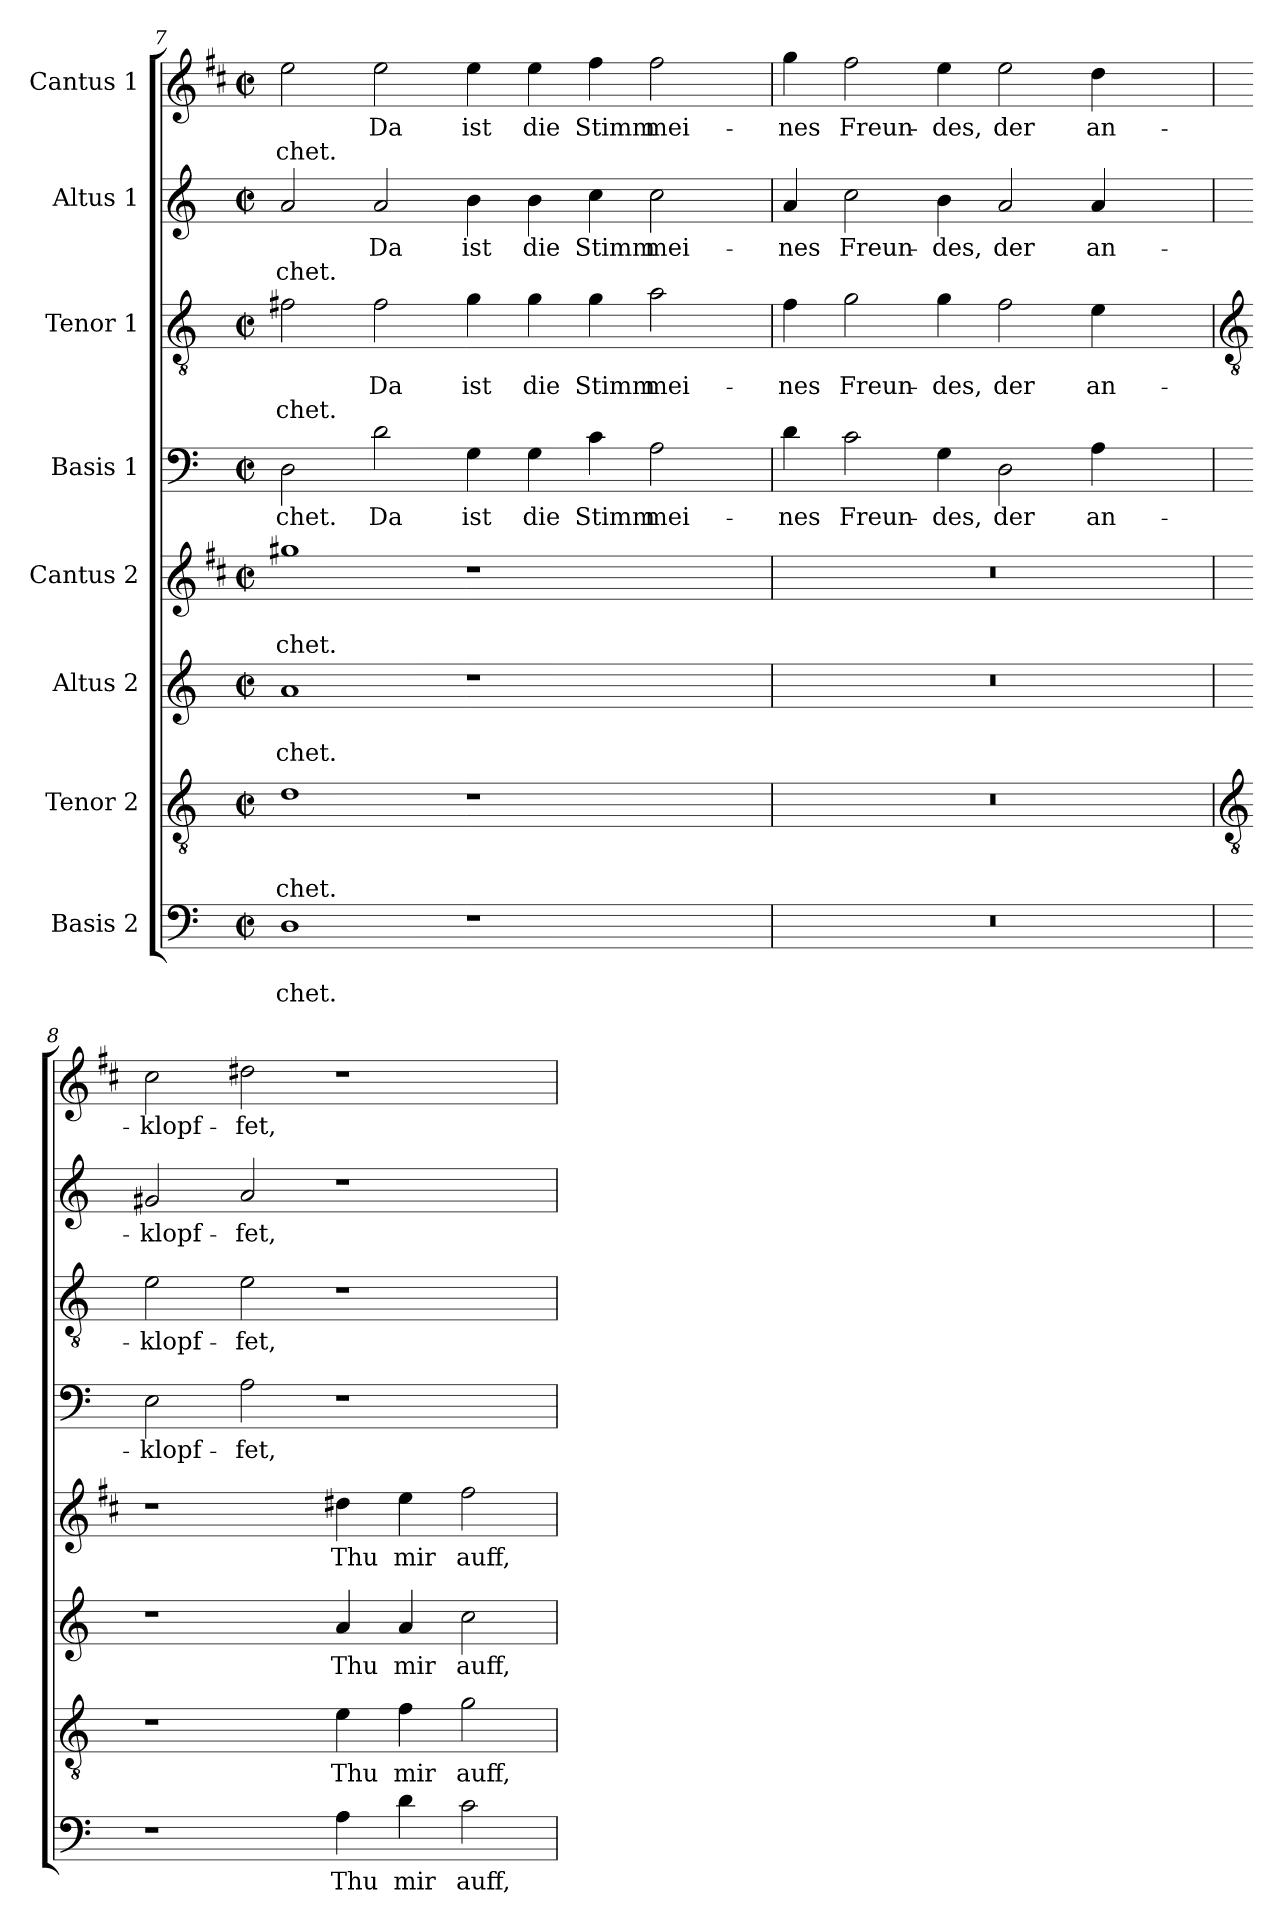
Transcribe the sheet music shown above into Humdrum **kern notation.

**kern	**text	**text	**kern	**text	**text	**kern	**text	**text	**kern	**text	**text	**kern	**text	**kern	**text	**text	**kern	**text	**text	**kern	**text	**text
*part8	*part8	*part8	*part7	*part7	*part7	*part6	*part6	*part6	*part5	*part5	*part5	*part4	*part4	*part3	*part3	*part3	*part2	*part2	*part2	*part1	*part1	*part1
*staff8	*staff8	*staff8	*staff7	*staff7	*staff7	*staff6	*staff6	*staff6	*staff5	*staff5	*staff5	*staff4	*staff4	*staff3	*staff3	*staff3	*staff2	*staff2	*staff2	*staff1	*staff1	*staff1
*I"Basis 2	*	*	*I"Tenor 2	*	*	*I"Altus 2	*	*	*I"Cantus 2	*	*	*I"Basis 1	*	*I"Tenor 1	*	*	*I"Altus 1	*	*	*I"Cantus 1	*	*
*clefF4	*	*	*clefGv2	*	*	*clefG2	*	*	*clefG2	*	*	*clefF4	*	*clefGv2	*	*	*clefG2	*	*	*clefG2	*	*
*	*	*	*	*	*	*	*	*	*ITrd1c2	*	*	*	*	*	*	*	*	*	*	*ITrd1c2	*	*
*k[]	*	*	*k[]	*	*	*k[]	*	*	*k[]	*	*	*k[]	*	*k[]	*	*	*k[]	*	*	*k[]	*	*
*C:	*	*	*C:	*	*	*C:	*	*	*C:	*	*	*C:	*	*C:	*	*	*C:	*	*	*C:	*	*
*M4/2	*	*	*M4/2	*	*	*M4/2	*	*	*M4/2	*	*	*M4/2	*	*M4/2	*	*	*M4/2	*	*	*M4/2	*	*
*met(c|)	*	*	*met(c|)	*	*	*met(c|)	*	*	*met(c|)	*	*	*met(c|)	*	*met(c|)	*	*	*met(c|)	*	*	*met(c|)	*	*
=7	=7	=7	=7	=7	=7	=7	=7	=7	=7	=7	=7	=7	=7	=7	=7	=7	=7	=7	=7	=7	=7	=7
!	!	!LO:LY:b	!	!	!LO:LY:b	!	!	!LO:LY:b	!	!	!LO:LY:b	!	!LO:LY:b	!	!	!LO:LY:b	!	!	!LO:LY:b	!	!	!LO:LY:b
*	*	*	*	*	*	*	*	*	*	*	*	*	*	*	*	*	*	*	*	*^	*	*
1D	.	-chet.	1d	.	-chet.	1a	.	-chet.	1ff#X	.	-chet.	2D	-chet.	2f#X	.	-chet.	2a	.	-chet.	2dd	1ryy	.	-chet.
!	!	!	!	!	!	!	!	!	!	!	!	!	!LO:LY:b	!	!LO:LY:b	!	!	!LO:LY:b	!	!	!	!LO:LY:b	!
.	.	.	.	.	.	.	.	.	.	.	.	2d	Da	2f#	Da	.	2a	Da	.	2dd	.	Da	.
!	!	!	!	!	!	!	!	!	!	!	!	!	!LO:LY:b	!	!LO:LY:b	!	!	!LO:LY:b	!	!	!	!LO:LY:b	!
1r	.	.	1r	.	.	1r	.	.	1r	.	.	4G	ist	4g	ist	.	4b	ist	.	4dd	2ryy	ist	.
!	!	!	!	!	!	!	!	!	!	!	!	!	!LO:LY:b	!	!LO:LY:b	!	!	!LO:LY:b	!	!	!	!LO:LY:b	!
.	.	.	.	.	.	.	.	.	.	.	.	4G	die	4g	die	.	4b	die	.	4dd	.	die	.
!	!	!	!	!	!	!	!	!	!	!	!	!	!LO:LY:b	!	!LO:LY:b	!	!	!LO:LY:b	!	!	!	!LO:LY:b	!
.	.	.	.	.	.	.	.	.	.	.	.	4c	Stimm	4g	Stimm	.	4cc	Stimm	.	4ee	4ryy	Stimm	.
!	!	!	!	!	!	!	!	!	!	!	!	!	!LO:LY:b	!	!LO:LY:b	!	!	!LO:LY:b	!	!	!	!LO:LY:b	!
.	.	.	.	.	.	.	.	.	.	.	.	2A	mei-	2a	mei-	.	2cc	mei-	.	2ee	4ryy	mei-	.
4ryy	.	.	4ryy	.	.	4ryy	.	.	4ryy	.	.	.	.	.	.	.	.	.	.	.	4ryy	.	.
=7	=7	=7	=7	=7	=7	=7	=7	=7	=7	=7	=7	=7	=7	=7	=7	=7	=7	=7	=7	=7	=7	=7	=7
!	!	!	!	!	!	!	!	!	!	!	!	!	!LO:LY:b	!	!LO:LY:b	!	!	!LO:LY:b	!	!	!	!LO:LY:b	!
0r	.	.	0r	.	.	0r	.	.	0r	.	.	4d	-nes	4f	-nes	.	4a	-nes	.	4ff	4ryy	-nes	.
!	!	!	!	!	!	!	!	!	!	!	!	!	!LO:LY:b	!	!LO:LY:b	!	!	!LO:LY:b	!	!	!	!LO:LY:b	!
.	.	.	.	.	.	.	.	.	.	.	.	2c	Freun-	2g	Freun-	.	2cc	Freun-	.	2ee	1..ryy	Freun-	.
!	!	!	!	!	!	!	!	!	!	!	!	!	!LO:LY:b	!	!LO:LY:b	!	!	!LO:LY:b	!	!	!	!LO:LY:b	!
.	.	.	.	.	.	.	.	.	.	.	.	4G	-des,	4g	-des,	.	4b	-des,	.	4dd	.	-des,	.
!	!	!	!	!	!	!	!	!	!	!	!	!	!LO:LY:b	!	!LO:LY:b	!	!	!LO:LY:b	!	!	!	!LO:LY:b	!
.	.	.	.	.	.	.	.	.	.	.	.	2D	der	2f	der	.	2a	der	.	2dd	.	der	.
!	!	!	!	!	!	!	!	!	!	!	!	!	!LO:LY:b	!	!LO:LY:b	!	!	!LO:LY:b	!	!	!	!LO:LY:b	!
.	.	.	.	.	.	.	.	.	.	.	.	4A	an-	4e	an-	.	4a	an-	.	4cc	.	an-	.
.	.	.	.	.	.	.	.	.	.	.	.	4ryy	.	4ryy	.	.	4ryy	.	.	4ryy	.	.	.
*	*	*	*	*	*	*	*	*	*	*	*	*	*	*	*	*	*	*	*	*v	*v	*	*
!!LO:LB:g=z
=8	=8	=8	=8	=8	=8	=8	=8	=8	=8	=8	=8	=8	=8	=8	=8	=8	=8	=8	=8	=8	=8	=8
*	*	*	*clefGv2	*	*	*	*	*	*	*	*	*	*	*clefGv2	*	*	*	*	*	*	*	*
!	!	!	!	!	!	!	!	!	!	!	!	!	!LO:LY:b	!	!LO:LY:b	!	!	!LO:LY:b	!	!	!LO:LY:b	!
1r	.	.	1r	.	.	1r	.	.	1r	.	.	2E	-klopf-	2e	-klopf-	.	2g#X	-klopf-	.	2b	-klopf-	.
!	!	!	!	!	!	!	!	!	!	!	!	!	!LO:LY:b	!	!LO:LY:b	!	!	!LO:LY:b	!	!	!LO:LY:b	!
.	.	.	.	.	.	.	.	.	.	.	.	2A	-fet,	2e	-fet,	.	2a	-fet,	.	2cc#X	-fet,	.
!	!LO:LY:b	!	!	!LO:LY:b	!	!	!LO:LY:b	!	!	!LO:LY:b	!	!	!	!	!	!	!	!	!	!	!	!
4A	Thu	.	4e	Thu	.	4a	Thu	.	4cc#X	Thu	.	1r	.	1r	.	.	1r	.	.	1r	.	.
!	!LO:LY:b	!	!	!LO:LY:b	!	!	!LO:LY:b	!	!	!LO:LY:b	!	!	!	!	!	!	!	!	!	!	!	!
4d	mir	.	4f	mir	.	4a	mir	.	4dd	mir	.	.	.	.	.	.	.	.	.	.	.	.
!	!LO:LY:b	!	!	!LO:LY:b	!	!	!LO:LY:b	!	!	!LO:LY:b	!	!	!	!	!	!	!	!	!	!	!	!
2c	auff,	.	2g	auff,	.	2cc	auff,	.	2ee	auff,	.	.	.	.	.	.	.	.	.	.	.	.
=	=	=	=	=	=	=	=	=	=	=	=	=	=	=	=	=	=	=	=	=	=	=
*-	*-	*-	*-	*-	*-	*-	*-	*-	*-	*-	*-	*-	*-	*-	*-	*-	*-	*-	*-	*-	*-	*-
